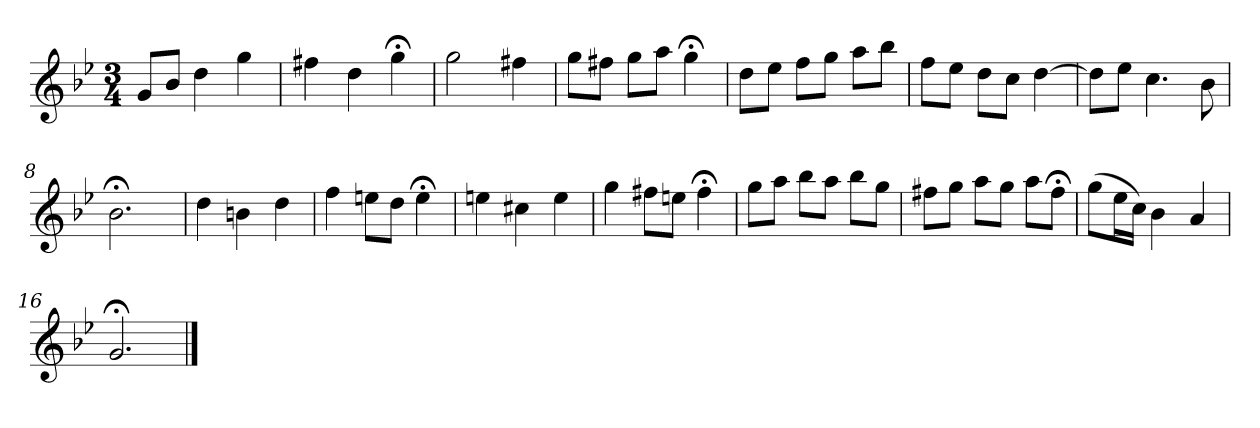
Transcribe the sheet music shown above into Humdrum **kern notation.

**kern
*part1
*staff1
*k[b-e-]
*g:
*M3/4
*MM120
=1
8gL
8b-J
4dd
4gg
=2
4ff#X
4dd
4gg;<
=3
2gg
4ff#X
=4
8ggL
8ff#XJ
8ggL
8aaJ
4gg;<
=5
8ddL
8ee-J
8ffL
8ggJ
8aaL
8bb-J
=6
8ffL
8ee-J
8ddL
8ccJ
[4dd
=7
8ddL]
8ee-J
4.cc
8b-
=8
2.b-;<
=9
4dd
4bn
4dd
=10
4ff
8eenL
8ddJ
4ee;<
=11
4een
4cc#X
4ee
=12
4gg
8ff#XL
8eenJ
4ff#;<
=13
8ggL
8aaJ
8bb-L
8aaJ
8bb-L
8ggJ
=14
8ff#XL
8ggJ
8aaL
8ggJ
8aaL
8ff#;<J
=15
(8ggL
16ee-L
16ccJJ)
4b-
4a
=16
2.g;<
==
*-
